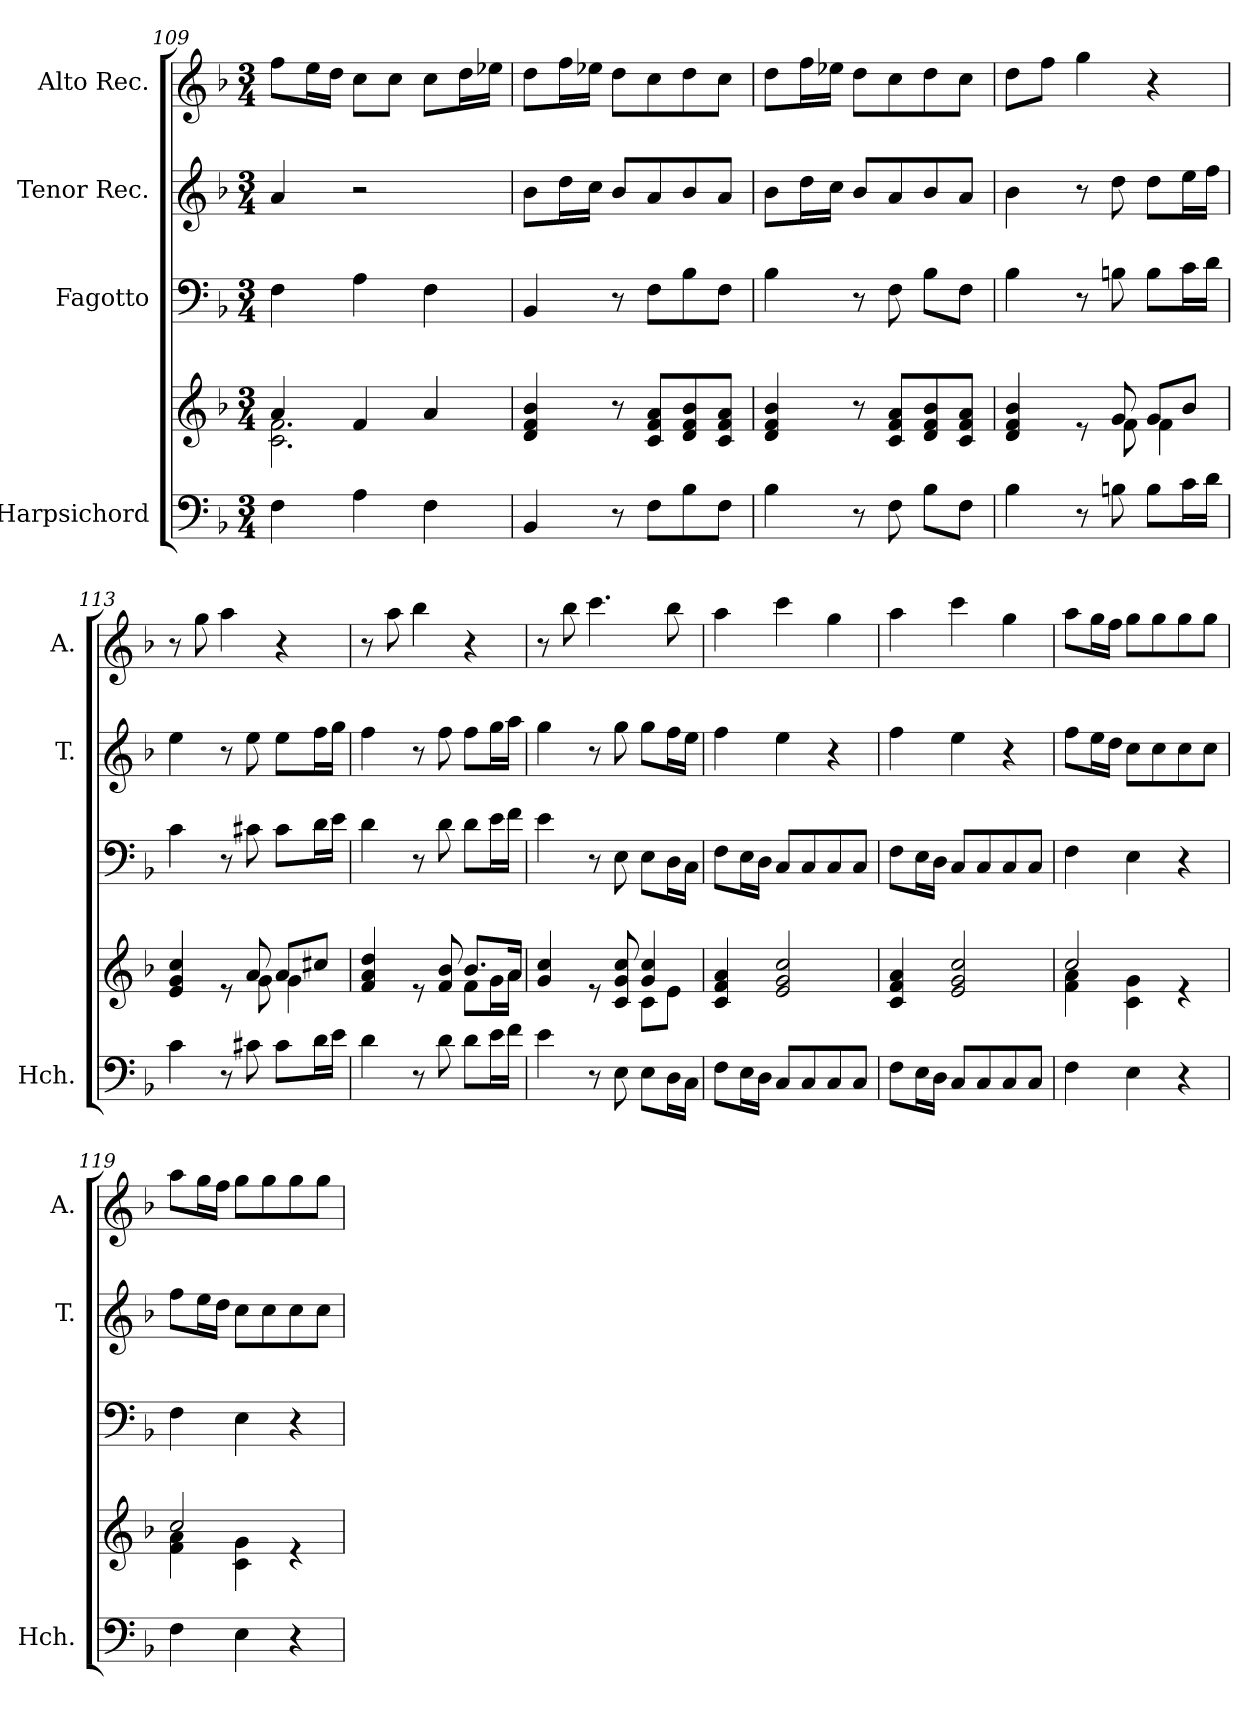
**kern	**kern	**kern	**kern	**kern
*part4	*part4	*part3	*part2	*part1
*staff5	*staff4	*staff3	*staff2	*staff1
*I"Harpsichord	*	*I"Fagotto	*I"Tenor Rec.	*I"Alto Rec.
*I'Hch.	*	*	*I'T.	*I'A.
*clefF4	*clefG2	*clefF4	*clefG2	*clefG2
*k[b-]	*k[b-]	*k[b-]	*k[b-]	*k[b-]
*M3/4	*M3/4	*M3/4	*M3/4	*M3/4
=109	=109	=109	=109	=109
*	*^	*	*	*
4F\	4a/	2.c\ 2.f\	4F\	4a/	8ff\L
.	.	.	.	.	16ee\L
.	.	.	.	.	16dd\JJ
4A\	4f/	.	4A\	2r	8cc\L
.	.	.	.	.	8cc\J
4F\	4a/	.	4F\	.	8cc\L
.	.	.	.	.	16dd\L
.	.	.	.	.	16ee-X\JJ
*	*v	*v	*	*	*
=110	=110	=110	=110	=110
4BB-/	4d/ 4f/ 4b-/	4BB-/	8b-\L	8dd\L
.	.	.	16dd\L	16ff\L
.	.	.	16cc\JJ	16ee-X\JJ
8r	8r	8r	8b-/L	8dd\L
8F\L	8c/ 8f/ 8a/L	8F\L	8a/	8cc\
8B-\	8d/ 8f/ 8b-/	8B-\	8b-/	8dd\
8F\J	8c/ 8f/ 8a/J	8F\J	8a/J	8cc\J
=111	=111	=111	=111	=111
4B-\	4d/ 4f/ 4b-/	4B-\	8b-\L	8dd\L
.	.	.	16dd\L	16ff\L
.	.	.	16cc\JJ	16ee-X\JJ
8r	8r	8r	8b-/L	8dd\L
8F\	8c/ 8f/ 8a/L	8F\	8a/	8cc\
8B-\L	8d/ 8f/ 8b-/	8B-\L	8b-/	8dd\
8F\J	8c/ 8f/ 8a/J	8F\J	8a/J	8cc\J
=112	=112	=112	=112	=112
*	*^	*	*	*
4B-\	4d/ 4f/ 4b-/	4.ryy	4B-\	4b-\	8dd\L
.	.	.	.	.	8ff\J
8r	8re	.	8r	8r	4gg\
8Bn\	8g/	8f\	8Bn\	8dd\	.
8B\L	8g/L	4f\	8B\L	8dd\L	4r
16c\L	8b-/J	.	16c\L	16ee\L	.
16d\JJ	.	.	16d\JJ	16ff\JJ	.
!!LO:LB:g=z
=113	=113	=113	=113	=113	=113
4c\	4e/ 4g/ 4cc/	4.ryy	4c\	4ee\	8r
.	.	.	.	.	8gg\
8r	8re	.	8r	8r	4aa\
8c#X\	8a/	8g\	8c#X\	8ee\	.
8c#\L	8a/L	4g\	8c#\L	8ee\L	4r
16d\L	8cc#X/J	.	16d\L	16ff\L	.
16e\JJ	.	.	16e\JJ	16gg\JJ	.
=114	=114	=114	=114	=114	=114
4d\	4f/ 4a/ 4dd/	2ryy	4d\	4ff\	8r
.	.	.	.	.	8aa\
8r	8re	.	8r	8r	4bb-\
8d\	8f/ 8b-/	.	8d\	8ff\	.
8d\L	8.b-/L	8f\L	8d\L	8ff\L	4r
16e\L	.	16g\L	16e\L	16gg\L	.
16f\JJ	16a/Jk	16a\JJ	16f\JJ	16aa\JJ	.
=115	=115	=115	=115	=115	=115
4e\	4g/ 4cc/	2ryy	4e\	4gg\	8r
.	.	.	.	.	8bb-\
8r	8re	.	8r	8r	4.ccc\
8E\	8c/ 8g/ 8cc/	.	8E\	8gg\	.
8E\L	4g/ 4cc/	8c\L	8E\L	8gg\L	.
16D\L	.	8e\J	16D\L	16ff\L	8bb-\
16C\JJ	.	.	16C\JJ	16ee\JJ	.
*	*v	*v	*	*	*
=116	=116	=116	=116	=116
8F\L	4c/ 4f/ 4a/	8F\L	4ff\	4aa\
16E\L	.	16E\L	.	.
16D\JJ	.	16D\JJ	.	.
8C/L	2e/ 2g/ 2cc/	8C/L	4ee\	4ccc\
8C/	.	8C/	.	.
8C/	.	8C/	4r	4gg\
8C/J	.	8C/J	.	.
=117	=117	=117	=117	=117
8F\L	4c/ 4f/ 4a/	8F\L	4ff\	4aa\
16E\L	.	16E\L	.	.
16D\JJ	.	16D\JJ	.	.
8C/L	2e/ 2g/ 2cc/	8C/L	4ee\	4ccc\
8C/	.	8C/	.	.
8C/	.	8C/	4r	4gg\
8C/J	.	8C/J	.	.
=118	=118	=118	=118	=118
*	*^	*	*	*
4F\	2cc/	4f\ 4a\	4F\	8ff\L	8aa\L
.	.	.	.	16ee\L	16gg\L
.	.	.	.	16dd\JJ	16ff\JJ
4E\	.	4c\ 4g\	4E\	8cc\L	8gg\L
.	.	.	.	8cc\	8gg\
4r	4re	4ryy	4r	8cc\	8gg\
.	.	.	.	8cc\J	8gg\J
=119	=119	=119	=119	=119	=119
4F\	2cc/	4f\ 4a\	4F\	8ff\L	8aa\L
.	.	.	.	16ee\L	16gg\L
.	.	.	.	16dd\JJ	16ff\JJ
4E\	.	4c\ 4g\	4E\	8cc\L	8gg\L
.	.	.	.	8cc\	8gg\
4r	4re	4ryy	4r	8cc\	8gg\
.	.	.	.	8cc\J	8gg\J
*	*v	*v	*	*	*
=	=	=	=	=
*-	*-	*-	*-	*-
